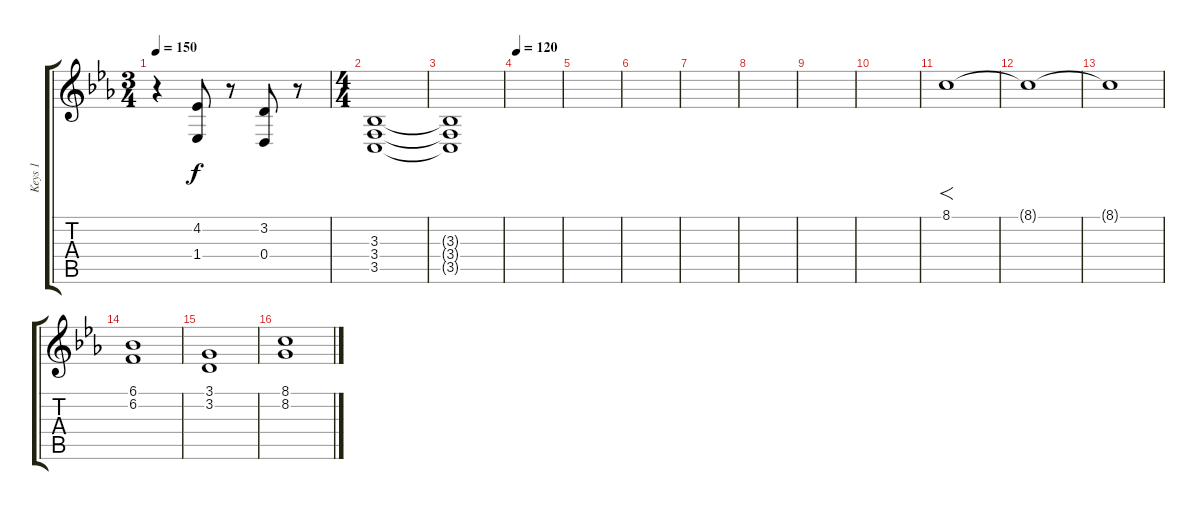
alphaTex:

\track ("Keys 1" "Keys 1") {instrument churchorgan}
\staff {score tabs}
\tuning (E4 B3 G3 D3 A2 E2) {hide}
\ts (3 4)
\tempo 150
\clef g2
\ks eb
r.4{dy f} (4.2 1.4).8 r.8 (3.2 0.4).8 r.8 |
\ts (4 4)
(3.3 3.4 3.5).1 |
(3.3{t} 3.4{t} 3.5{t}).1 |
\tempo 120
|
|
|
|
|
|
|
8.1.1{f volume 8 instrument synthstrings1} |
8.1{t}.1 |
8.1{t}.1 |
(6.1 6.2).1 |
(3.1 3.2).1 |
(8.1 8.2).1
